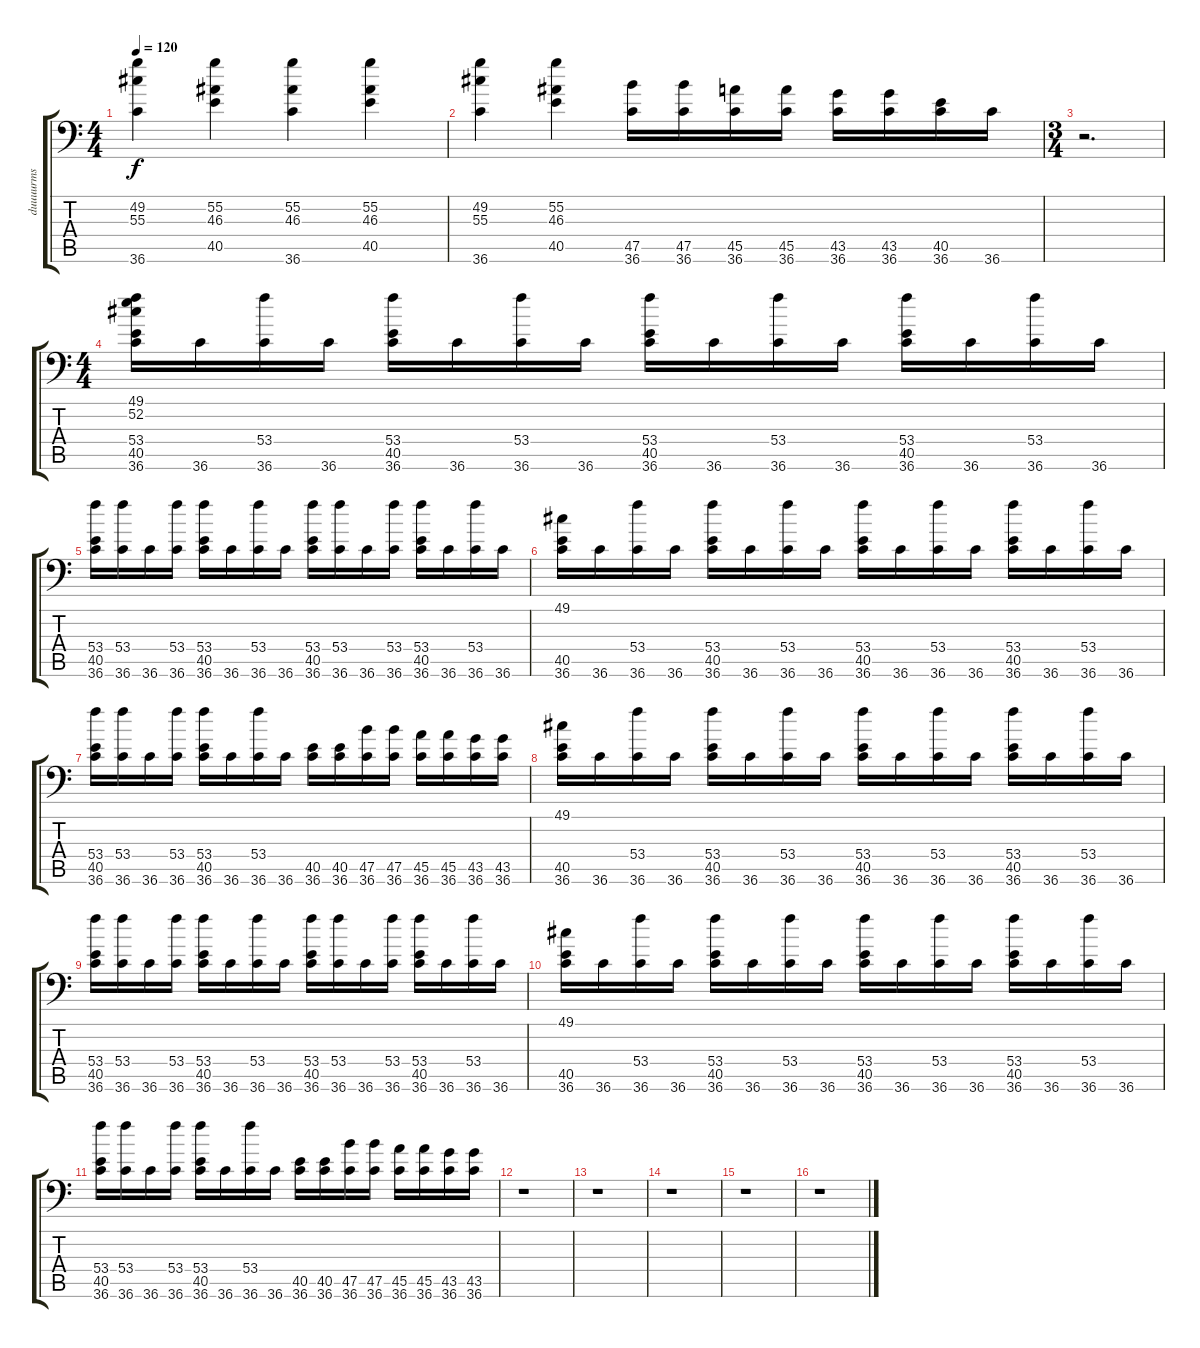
\track ("duuuurms" "duuuurms") {instrument acousticgrandpiano}
\staff {score tabs}
\tuning (C-1 C-1 C-1 C-1 C-1 C-1) {hide}
\ts (4 4)
\tempo 120
\clef f4
\ks c
(49.2 55.3 36.6).4{dy f} (55.2 46.3 40.5).4 (55.2 46.3 36.6).4 (55.2 46.3 40.5).4 |
(49.2 55.3 36.6).4 (55.2 46.3 40.5).4 (47.5 36.6).16 (47.5 36.6).16 (45.5 36.6).16 (45.5 36.6).16 (43.5 36.6).16 (43.5 36.6).16 (40.5 36.6).16 36.6.16 |
\ts (3 4)
r.2{d} |
\ts (4 4)
(49.1 52.2 53.4 40.5 36.6).16 36.6.16 (53.4 36.6).16 36.6.16 (53.4 40.5 36.6).16 36.6.16 (53.4 36.6).16 36.6.16 (53.4 40.5 36.6).16 36.6.16 (53.4 36.6).16 36.6.16 (53.4 40.5 36.6).16 36.6.16 (53.4 36.6).16 36.6.16 |
(53.4 40.5 36.6).16 (53.4 36.6).16 36.6.16 (53.4 36.6).16 (53.4 40.5 36.6).16 36.6.16 (53.4 36.6).16 36.6.16 (53.4 40.5 36.6).16 (53.4 36.6).16 36.6.16 (53.4 36.6).16 (53.4 40.5 36.6).16 36.6.16 (53.4 36.6).16 36.6.16 |
(49.1 40.5 36.6).16 36.6.16 (53.4 36.6).16 36.6.16 (53.4 40.5 36.6).16 36.6.16 (53.4 36.6).16 36.6.16 (53.4 40.5 36.6).16 36.6.16 (53.4 36.6).16 36.6.16 (53.4 40.5 36.6).16 36.6.16 (53.4 36.6).16 36.6.16 |
(53.4 40.5 36.6).16 (53.4 36.6).16 36.6.16 (53.4 36.6).16 (53.4 40.5 36.6).16 36.6.16 (53.4 36.6).16 36.6.16 (40.5 36.6).16 (40.5 36.6).16 (47.5 36.6).16 (47.5 36.6).16 (45.5 36.6).16 (45.5 36.6).16 (43.5 36.6).16 (43.5 36.6).16 |
(49.1 40.5 36.6).16 36.6.16 (53.4 36.6).16 36.6.16 (53.4 40.5 36.6).16 36.6.16 (53.4 36.6).16 36.6.16 (53.4 40.5 36.6).16 36.6.16 (53.4 36.6).16 36.6.16 (53.4 40.5 36.6).16 36.6.16 (53.4 36.6).16 36.6.16 |
(53.4 40.5 36.6).16 (53.4 36.6).16 36.6.16 (53.4 36.6).16 (53.4 40.5 36.6).16 36.6.16 (53.4 36.6).16 36.6.16 (53.4 40.5 36.6).16 (53.4 36.6).16 36.6.16 (53.4 36.6).16 (53.4 40.5 36.6).16 36.6.16 (53.4 36.6).16 36.6.16 |
(49.1 40.5 36.6).16 36.6.16 (53.4 36.6).16 36.6.16 (53.4 40.5 36.6).16 36.6.16 (53.4 36.6).16 36.6.16 (53.4 40.5 36.6).16 36.6.16 (53.4 36.6).16 36.6.16 (53.4 40.5 36.6).16 36.6.16 (53.4 36.6).16 36.6.16 |
(53.4 40.5 36.6).16 (53.4 36.6).16 36.6.16 (53.4 36.6).16 (53.4 40.5 36.6).16 36.6.16 (53.4 36.6).16 36.6.16 (40.5 36.6).16 (40.5 36.6).16 (47.5 36.6).16 (47.5 36.6).16 (45.5 36.6).16 (45.5 36.6).16 (43.5 36.6).16 (43.5 36.6).16 |
r.1 |
r.1 |
r.1 |
r.1 |
r.1
